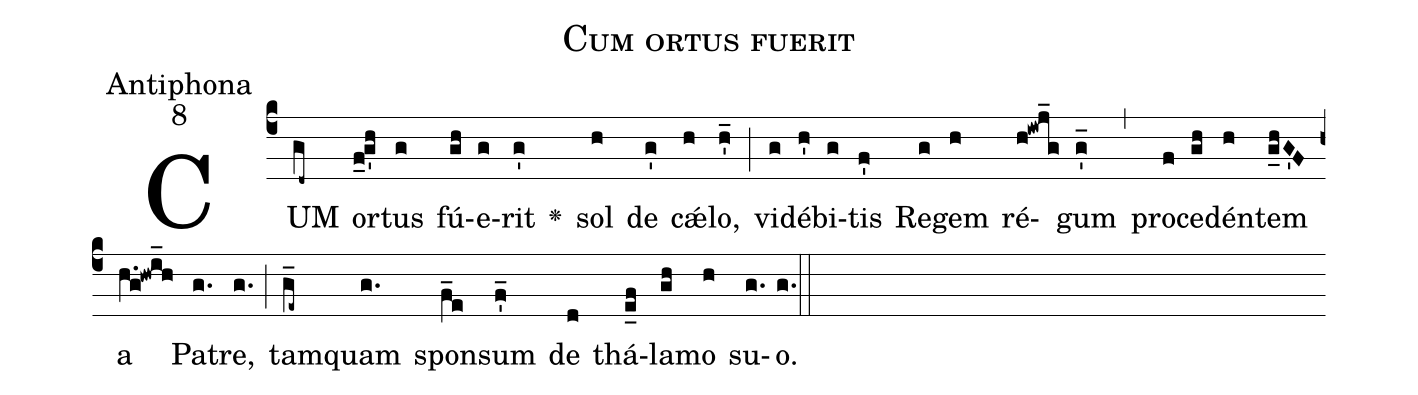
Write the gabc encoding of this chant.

name:Cum ortus fuerit;
office-part:Antiphona;
mode:8;
def-m1:}{\greseteolcustos{manual}{;
def-m2:\ifx\breakbeforeEuouae\undefined\else;
def-m3:\fi}\ifx\noeuouae\undefined\def\noeuouae{F}\fi\if\noeuouae F{;
def-m4:}\fi;
%%
(c4) CUM(gd~) o(f_0!g'h)rtus(g) fú(gh)e(g)rit(g') <v>\greheightstar</v>()
sol(h) de(g') c<sp>'æ</sp>(h)lo,(h_') (;)
vi(g)dé(h')bi(g)tis(f') Re(g)gem(h) ré(h!iwj_g)gum(g_') (,)
pro(f)ce(gh)dén(h)tem(g_hG'F) a(h.g!hwi_h) Pa(g.)tre,(g.) (;)
tam(g_e~)quam(g.) spon(f_e)sum(f_') de(d) thá(e_f)la(gh)mo(h) su(g.[em1])o.(g.) (::[em2]Z[em3])

E(j) u(j) o(i) u(j) a(h) e.(g.) (::[em4])
